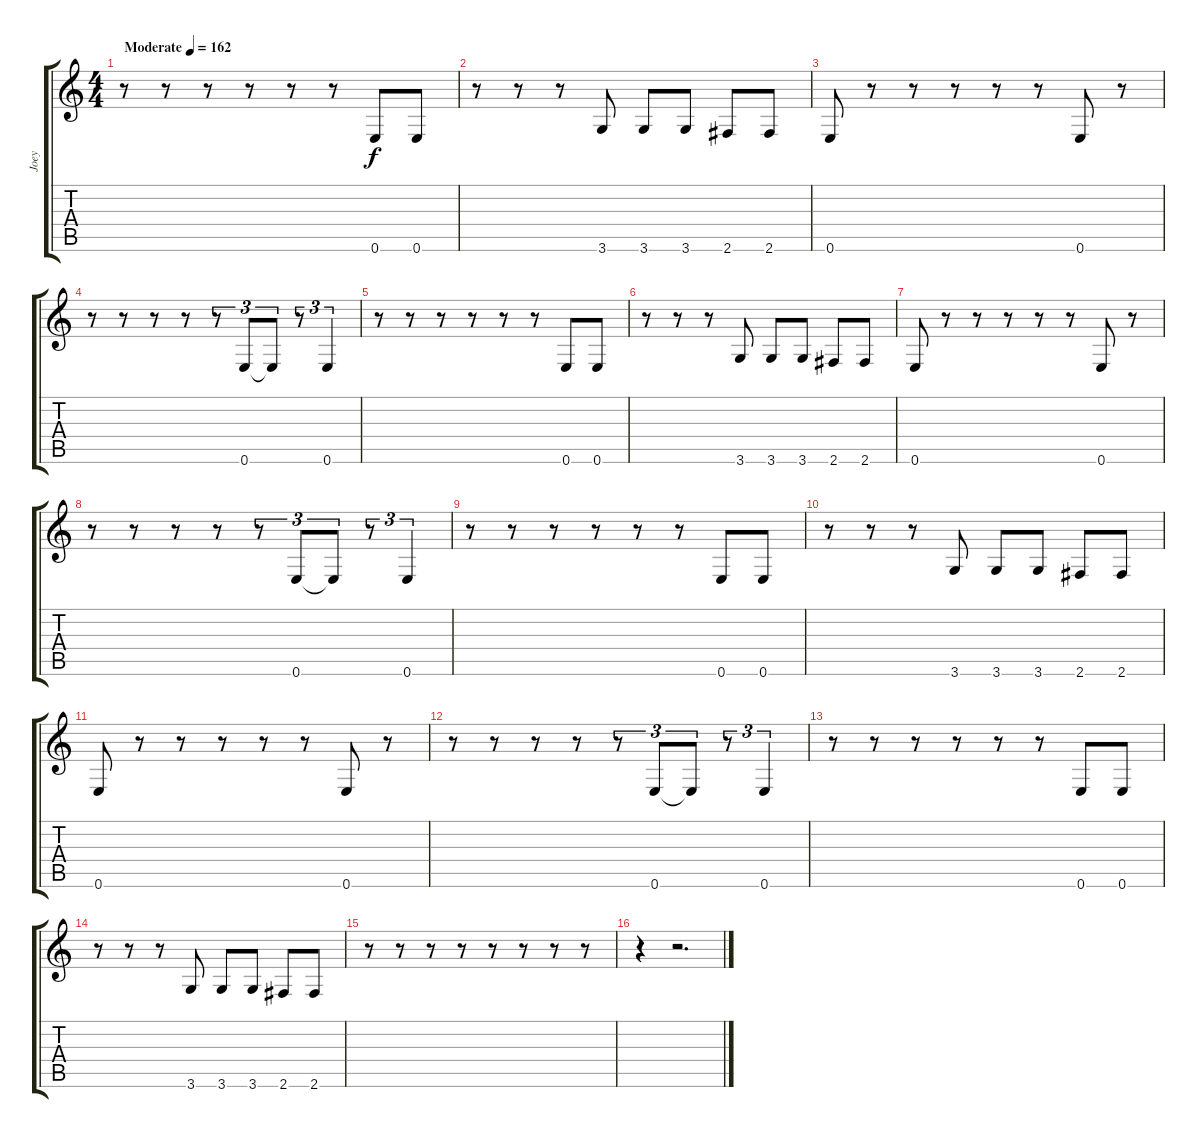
\track ("Joey" "Joey") {instrument electricbasspick}
\staff {score tabs}
\tuning (E4 B3 G3 D3 A2 E2) {hide}
\ts (4 4)
\tempo (162 "Moderate")
\clef g2
\ks c
r.8{dy f instrument electricbasspick} r.8 r.8 r.8 r.8 r.8 0.6.8 0.6.8 |
r.8 r.8 r.8 3.6.8 3.6.8 3.6.8 2.6.8 2.6.8 |
0.6.8 r.8 r.8 r.8 r.8 r.8 0.6.8 r.8 |
r.8 r.8 r.8 r.8 r.8{tu (3 2)} 0.6.8{tu (3 2)} 0.6{t}.8{tu (3 2)} r.8{tu (3 2)} 0.6.4{tu (3 2)} |
r.8 r.8 r.8 r.8 r.8 r.8 0.6.8 0.6.8 |
r.8 r.8 r.8 3.6.8 3.6.8 3.6.8 2.6.8 2.6.8 |
0.6.8 r.8 r.8 r.8 r.8 r.8 0.6.8 r.8 |
r.8 r.8 r.8 r.8 r.8{tu (3 2)} 0.6.8{tu (3 2)} 0.6{t}.8{tu (3 2)} r.8{tu (3 2)} 0.6.4{tu (3 2)} |
r.8 r.8 r.8 r.8 r.8 r.8 0.6.8 0.6.8 |
r.8 r.8 r.8 3.6.8 3.6.8 3.6.8 2.6.8 2.6.8 |
0.6.8 r.8 r.8 r.8 r.8 r.8 0.6.8 r.8 |
r.8 r.8 r.8 r.8 r.8{tu (3 2)} 0.6.8{tu (3 2)} 0.6{t}.8{tu (3 2)} r.8{tu (3 2)} 0.6.4{tu (3 2)} |
r.8 r.8 r.8 r.8 r.8 r.8 0.6.8 0.6.8 |
r.8 r.8 r.8 3.6.8 3.6.8 3.6.8 2.6.8 2.6.8 |
r.8 r.8 r.8 r.8 r.8 r.8 r.8 r.8 |
r.4 r.2{d}
